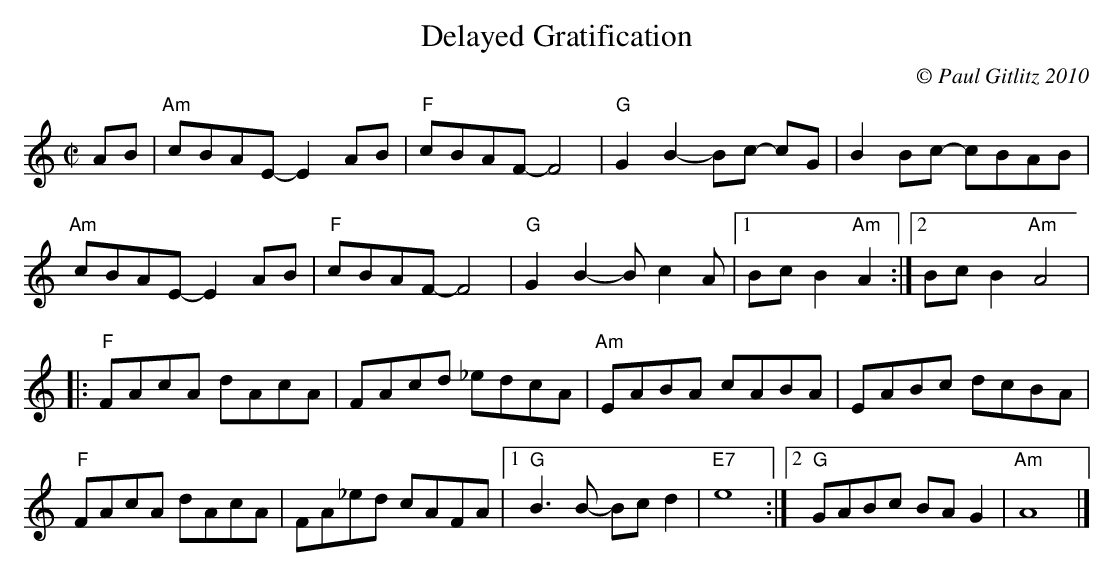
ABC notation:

X:1
T:Delayed Gratification
C:© Paul Gitlitz 2010
M:C|
K:Am
AB|"Am"cBAE- E2AB|"F"cBAF- F4|"G"G2B2- Bc- cG|B2Bc- cBAB|!
"Am"cBAE- E2AB|"F"cBAF- F4|"G"G2B2- Bc2A|1BcB2 "Am"A2:|2BcB2 "Am"A4|!
|:"F"FAcA dAcA|FAcd _edcA|"Am"EABA cABA |EABc dcBA|!
"F"FAcA dAcA|FA_ed cAFA|1"G"B3B- Bcd2| "E7"e8:|2"G"GABc BAG2|"Am"A8|]
